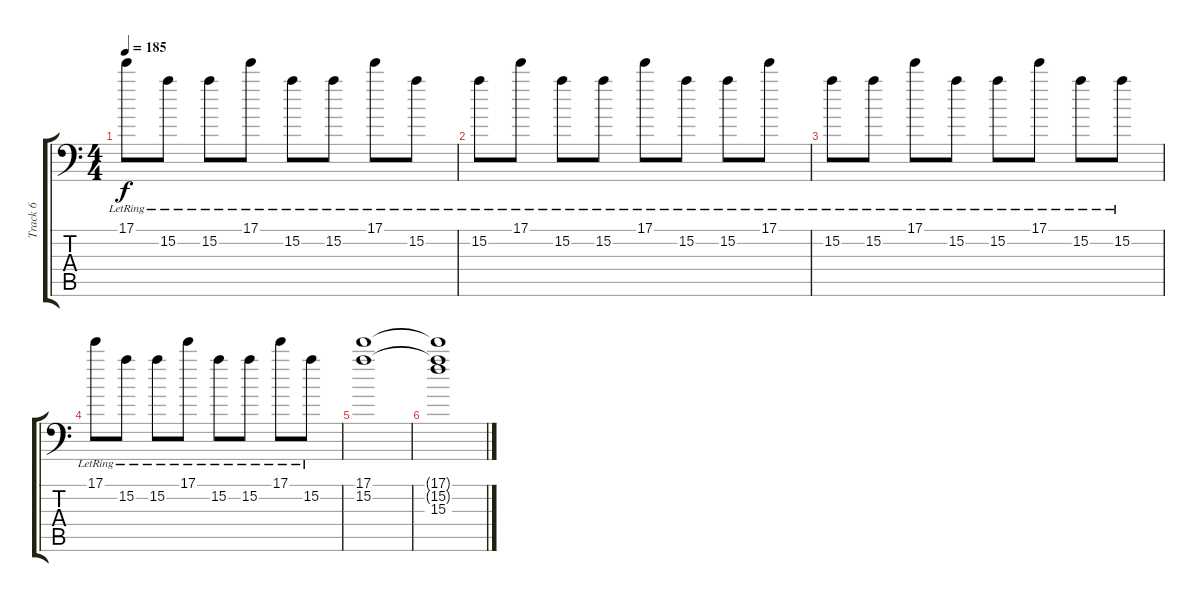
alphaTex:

\track ("Track 6" "Track 6") {instrument acousticguitarnylon}
\staff {score tabs}
\tuning (B3 Gb3 D3 A2 E2 A1) {hide}
\ts (4 4)
\tempo 185
\clef f4
\ks c
17.1{lr}.8{dy f} 15.2{lr}.8 15.2{lr}.8 17.1{lr}.8 15.2{lr}.8 15.2{lr}.8 17.1{lr}.8 15.2{lr}.8 |
15.2{lr}.8 17.1{lr}.8 15.2{lr}.8 15.2{lr}.8 17.1{lr}.8 15.2{lr}.8 15.2{lr}.8 17.1{lr}.8 |
15.2{lr}.8 15.2{lr}.8 17.1{lr}.8 15.2{lr}.8 15.2{lr}.8 17.1{lr}.8 15.2{lr}.8 15.2{lr}.8 |
17.1{lr}.8 15.2{lr}.8 15.2{lr}.8 17.1{lr}.8 15.2{lr}.8 15.2{lr}.8 17.1{lr}.8 15.2{lr}.8 |
(17.1 15.2).1 |
(17.1{t} 15.2{t} 15.3).1
